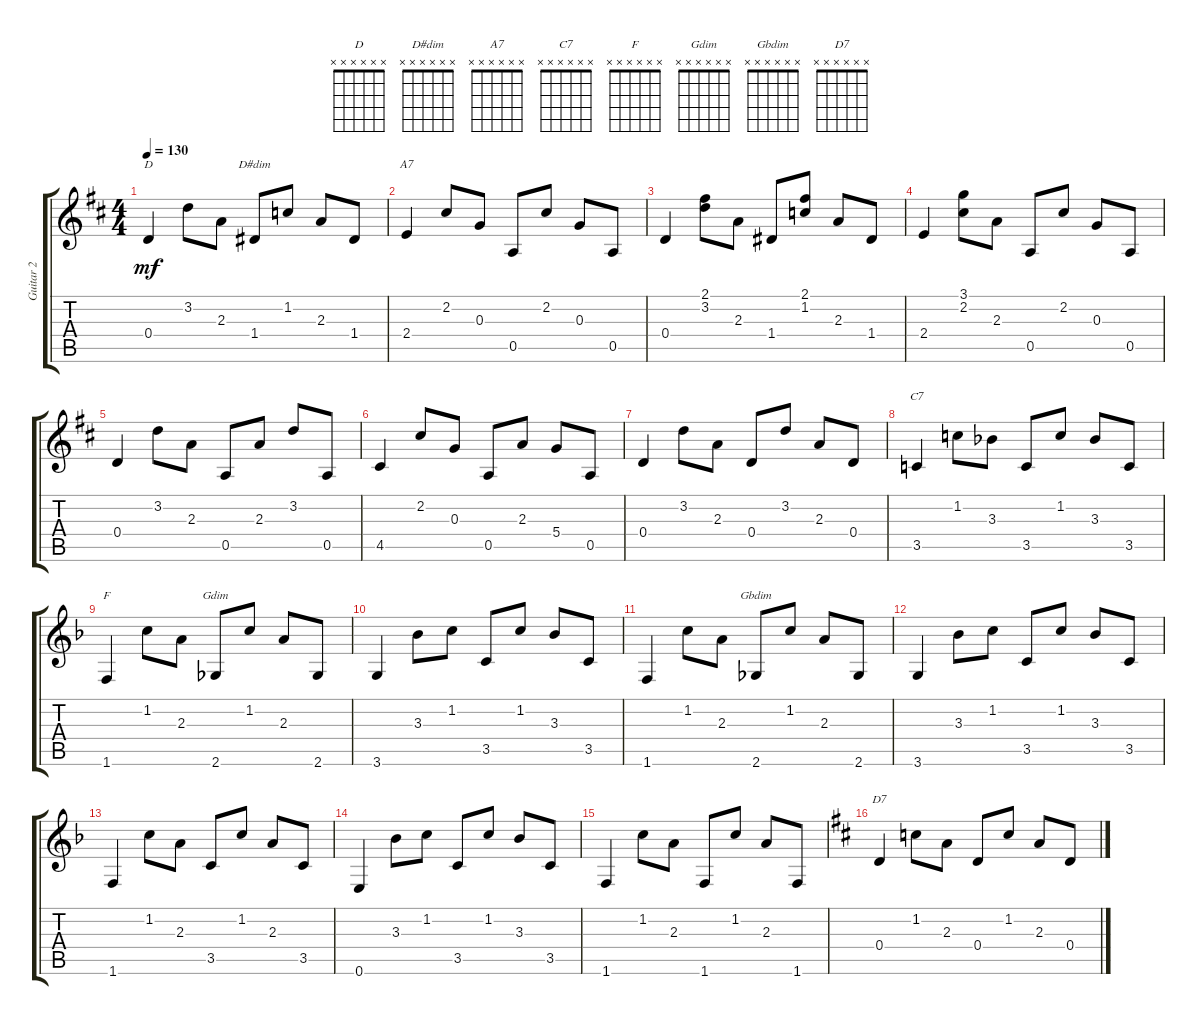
\track ("Guitar 2" "Guitar 2") {instrument acousticguitarnylon}
\staff {score tabs}
\tuning (E4 B3 G3 D3 A2 E2) {hide}
\chord ("D" x x x x x x)
\chord ("D#dim" x x x x x x)
\chord ("A7" x x x x x x)
\chord ("C7" x x x x x x)
\chord ("F" x x x x x x)
\chord ("Gdim" x x x x x x)
\chord ("Gbdim" x x x x x x)
\chord ("D7" x x x x x x)
\ts (4 4)
\tempo 130
\clef g2
\ks d
0.4.4{ch "D" dy mf} 3.2.8 2.3.8 1.4.8{ch "D#dim"} 1.2.8 2.3.8 1.4.8 |
2.4.4{ch "A7"} 2.2.8 0.3.8 0.5.8 2.2.8 0.3.8 0.5.8 |
0.4.4 (2.1 3.2).8 2.3.8 1.4.8 (2.1 1.2).8 2.3.8 1.4.8 |
2.4.4 (3.1 2.2).8 2.3.8 0.5.8 2.2.8 0.3.8 0.5.8 |
0.4.4 3.2.8 2.3.8 0.5.8 2.3.8 3.2.8 0.5.8 |
4.5.4 2.2.8 0.3.8 0.5.8 2.3.8 5.4.8 0.5.8 |
0.4.4 3.2.8 2.3.8 0.4.8 3.2.8 2.3.8 0.4.8 |
3.5.4{ch "C7"} 1.2.8 3.3{acc b}.8 3.5.8 1.2.8 3.3{acc b}.8 3.5.8 |
\ks f
1.6.4{ch "F"} 1.2.8 2.3.8 2.6.8{ch "Gdim"} 1.2.8 2.3.8 2.6.8 |
3.6.4 3.3.8 1.2.8 3.5.8 1.2.8 3.3.8 3.5.8 |
1.6.4 1.2.8 2.3.8 2.6.8{ch "Gbdim"} 1.2.8 2.3.8 2.6.8 |
3.6.4 3.3.8 1.2.8 3.5.8 1.2.8 3.3.8 3.5.8 |
1.6.4 1.2.8 2.3.8 3.5.8 1.2.8 2.3.8 3.5.8 |
0.6.4 3.3.8 1.2.8 3.5.8 1.2.8 3.3.8 3.5.8 |
1.6.4 1.2.8 2.3.8 1.6.8 1.2.8 2.3.8 1.6.8 |
\ks d
0.4.4{ch "D7"} 1.2.8 2.3.8 0.4.8 1.2.8 2.3.8 0.4.8
